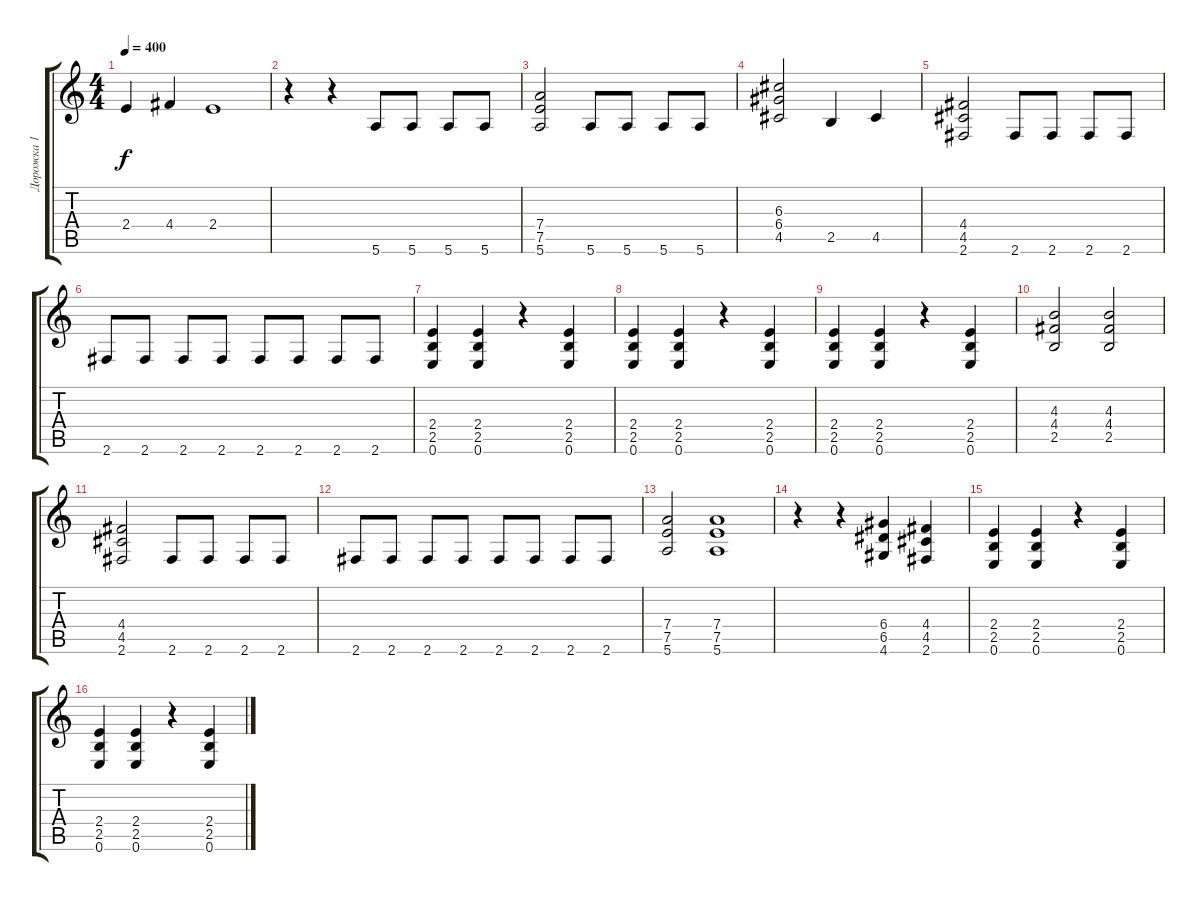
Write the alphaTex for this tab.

\track ("Дорожка 1" "Дорожка 1") {instrument overdrivenguitar}
\staff {score tabs}
\tuning (E4 B3 G3 D3 A2 E2) {hide}
\ts (4 4)
\tempo 400
\clef g2
\ks c
2.4.4{dy f} 4.4.4 2.4.1 |
r.4 r.4 5.6.8 5.6.8 5.6.8 5.6.8 |
(7.4 7.5 5.6).2 5.6.8 5.6.8 5.6.8 5.6.8 |
(6.3 6.4 4.5).2 2.5.4 4.5.4 |
(4.4 4.5 2.6).2 2.6.8 2.6.8 2.6.8 2.6.8 |
2.6.8 2.6.8 2.6.8 2.6.8 2.6.8 2.6.8 2.6.8 2.6.8 |
(2.4 2.5 0.6).4 (2.4 2.5 0.6).4 r.4 (2.4 2.5 0.6).4 |
(2.4 2.5 0.6).4 (2.4 2.5 0.6).4 r.4 (2.4 2.5 0.6).4 |
(2.4 2.5 0.6).4 (2.4 2.5 0.6).4 r.4 (2.4 2.5 0.6).4 |
(4.3 4.4 2.5).2 (4.3 4.4 2.5).2 |
(4.4 4.5 2.6).2 2.6.8 2.6.8 2.6.8 2.6.8 |
2.6.8 2.6.8 2.6.8 2.6.8 2.6.8 2.6.8 2.6.8 2.6.8 |
(7.4 7.5 5.6).2 (7.4 7.5 5.6).1 |
r.4 r.4 (6.4 6.5 4.6).4 (4.4 4.5 2.6).4 |
(2.4 2.5 0.6).4 (2.4 2.5 0.6).4 r.4 (2.4 2.5 0.6).4 |
(2.4 2.5 0.6).4 (2.4 2.5 0.6).4 r.4 (2.4 2.5 0.6).4
